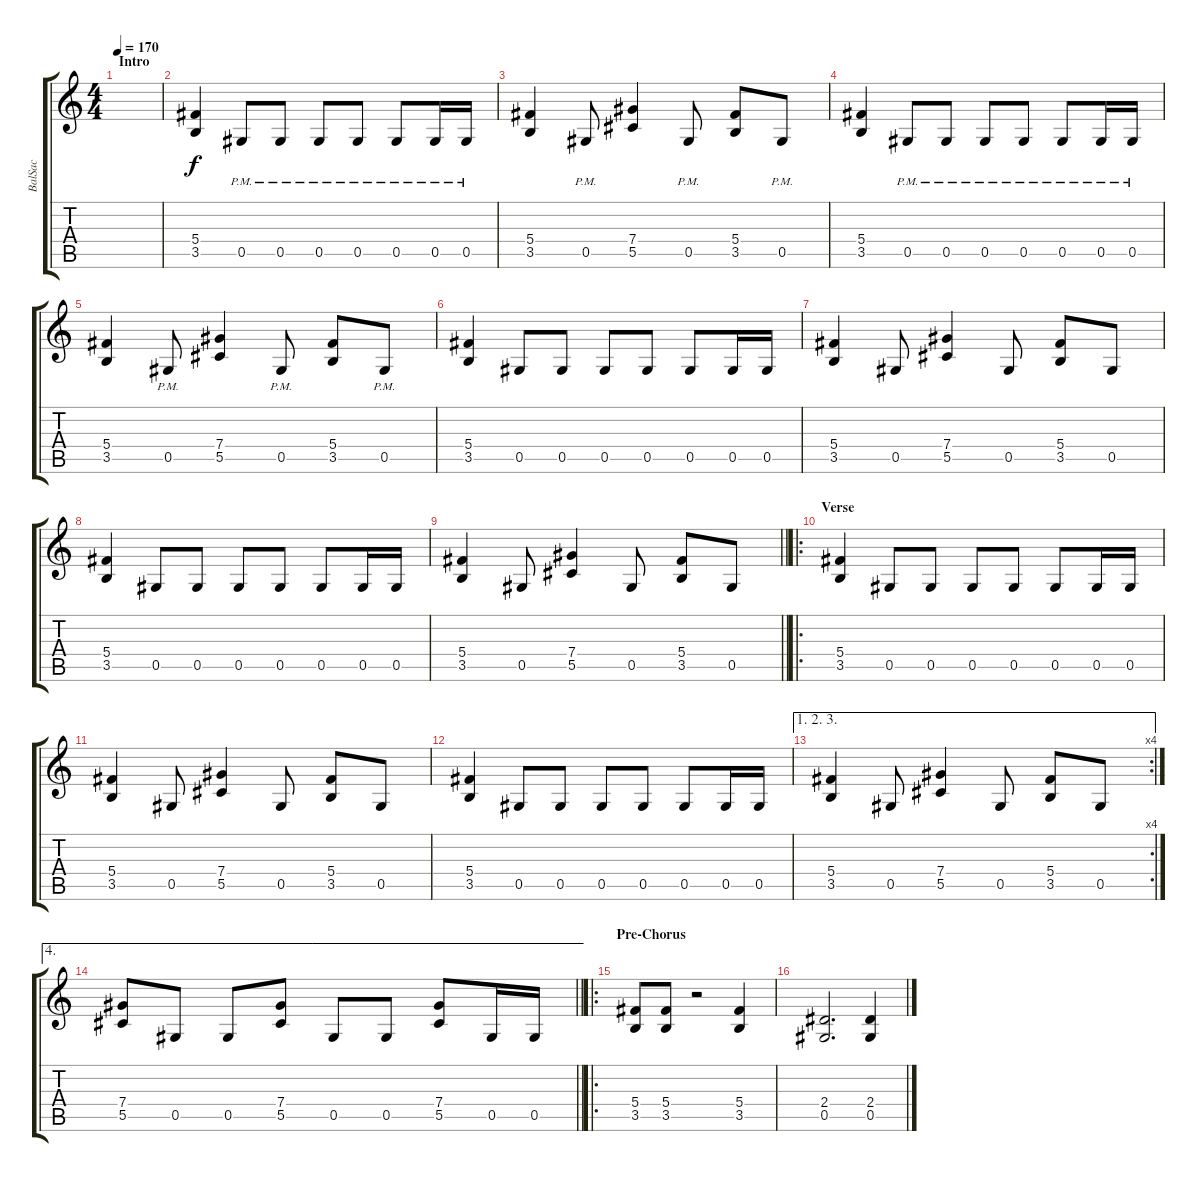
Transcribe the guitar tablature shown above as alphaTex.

\track ("BalSac" "BalSac") {instrument distortionguitar}
\staff {score tabs}
\tuning (Eb4 Bb3 Gb3 Db3 Ab2 Eb2) {hide}
\ts (4 4)
\section ("" "Intro")
\tempo 170
\clef g2
\ks c
|
(5.4 3.5).4 0.5{pm}.8 0.5{pm}.8 0.5{pm}.8 0.5{pm}.8 0.5{pm}.8 0.5{pm}.16 0.5{pm}.16 |
(5.4 3.5).4 0.5{pm}.8 (7.4 5.5).4 0.5{pm}.8 (5.4 3.5).8 0.5{pm}.8 |
(5.4 3.5).4 0.5{pm}.8 0.5{pm}.8 0.5{pm}.8 0.5{pm}.8 0.5{pm}.8 0.5{pm}.16 0.5{pm}.16 |
(5.4 3.5).4 0.5{pm}.8 (7.4 5.5).4 0.5{pm}.8 (5.4 3.5).8 0.5{pm}.8 |
(5.4 3.5).4 0.5.8 0.5.8 0.5.8 0.5.8 0.5.8 0.5.16 0.5.16 |
(5.4 3.5).4 0.5.8 (7.4 5.5).4 0.5.8 (5.4 3.5).8 0.5.8 |
(5.4 3.5).4 0.5.8 0.5.8 0.5.8 0.5.8 0.5.8 0.5.16 0.5.16 |
\barLineRight lightlight
(5.4 3.5).4 0.5.8 (7.4 5.5).4 0.5.8 (5.4 3.5).8 0.5.8 |
\ro
\section ("" "Verse")
(5.4 3.5).4 0.5.8 0.5.8 0.5.8 0.5.8 0.5.8 0.5.16 0.5.16 |
(5.4 3.5).4 0.5.8 (7.4 5.5).4 0.5.8 (5.4 3.5).8 0.5.8 |
(5.4 3.5).4 0.5.8 0.5.8 0.5.8 0.5.8 0.5.8 0.5.16 0.5.16 |
\ae (1 2 3)
\rc 4
(5.4 3.5).4 0.5.8 (7.4 5.5).4 0.5.8 (5.4 3.5).8 0.5.8 |
\ae 4
\barLineRight lightlight
(7.4 5.5).8 0.5.8 0.5.8 (7.4 5.5).8 0.5.8 0.5.8 (7.4 5.5).8 0.5.16 0.5.16 |
\ro
\section ("" "Pre-Chorus")
(5.4 3.5).8 (5.4 3.5).8 r.2 (5.4 3.5).4 |
(2.4 0.5).2{d} (2.4 0.5).4
